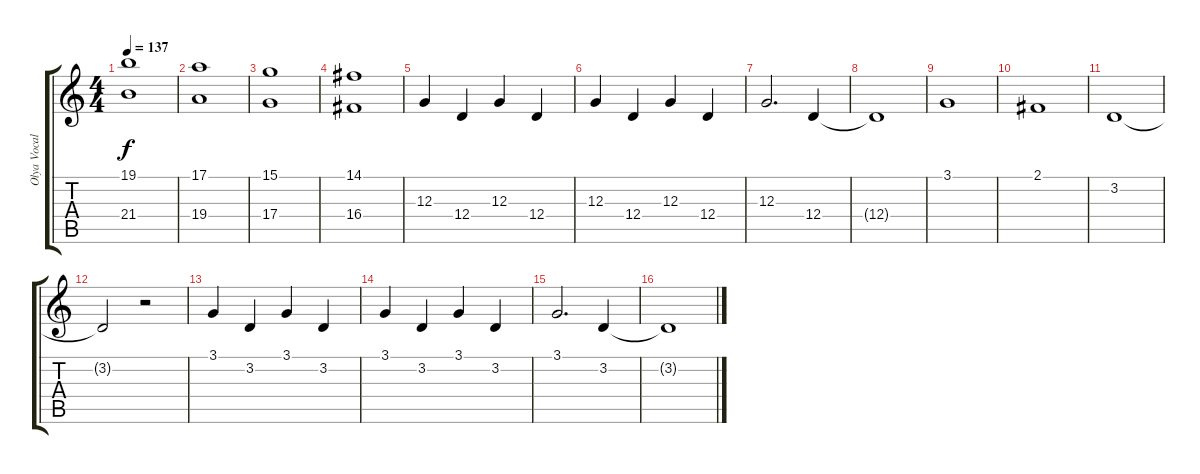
\track ("Olya Vocal" "Olya Vocal") {instrument stringensemble1}
\staff {score tabs}
\tuning (E4 B3 G3 D3 A2 E2) {hide}
\ts (4 4)
\tempo 137
\clef g2
\ks c
(19.1 21.4).1{dy f} |
(17.1 19.4).1 |
(15.1 17.4).1 |
(14.1 16.4).1 |
12.3.4 12.4.4 12.3.4 12.4.4 |
12.3.4 12.4.4 12.3.4 12.4.4 |
12.3.2{d} 12.4.4 |
12.4{t}.1 |
3.1.1 |
2.1.1 |
3.2.1 |
3.2{t}.2 r.2 |
3.1.4 3.2.4 3.1.4 3.2.4 |
3.1.4 3.2.4 3.1.4 3.2.4 |
3.1.2{d} 3.2.4 |
3.2{t}.1
